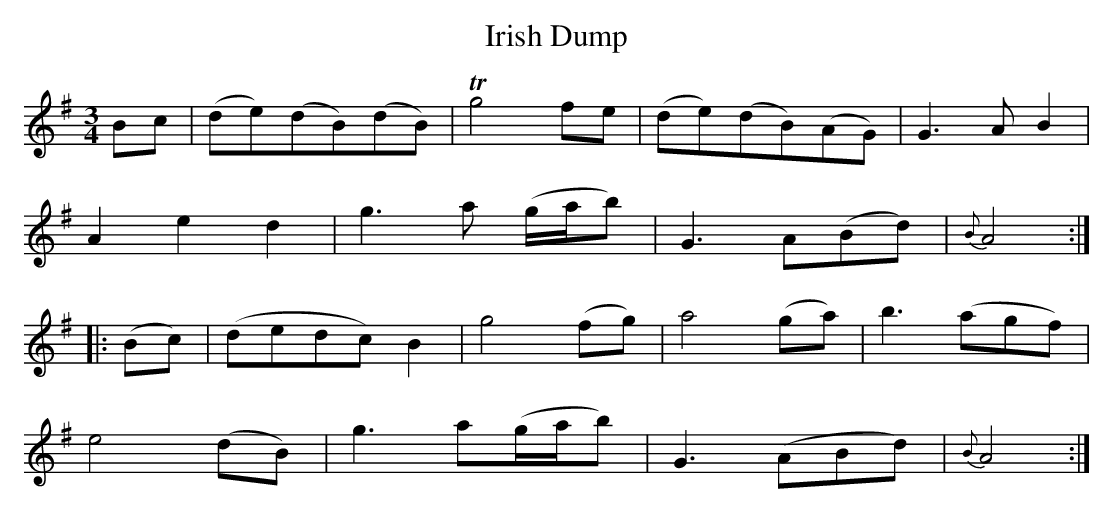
X:1
T:Irish Dump
M:3/4
L:1/8
K:G
Bc|(de)(dB)(dB)|Tg4 fe|(de)(dB)(AG)|G3A B2|
A2e2d2|g3a (g/a/b)|G3 A(Bd)|{B}A4:|
|:(Bc)|(dedc)B2|g4 (fg)|a4 (ga)|b3 (agf)|
e4 (dB)|g3 a(g/a/b)|G3 (ABd)|{B}A4:|]
